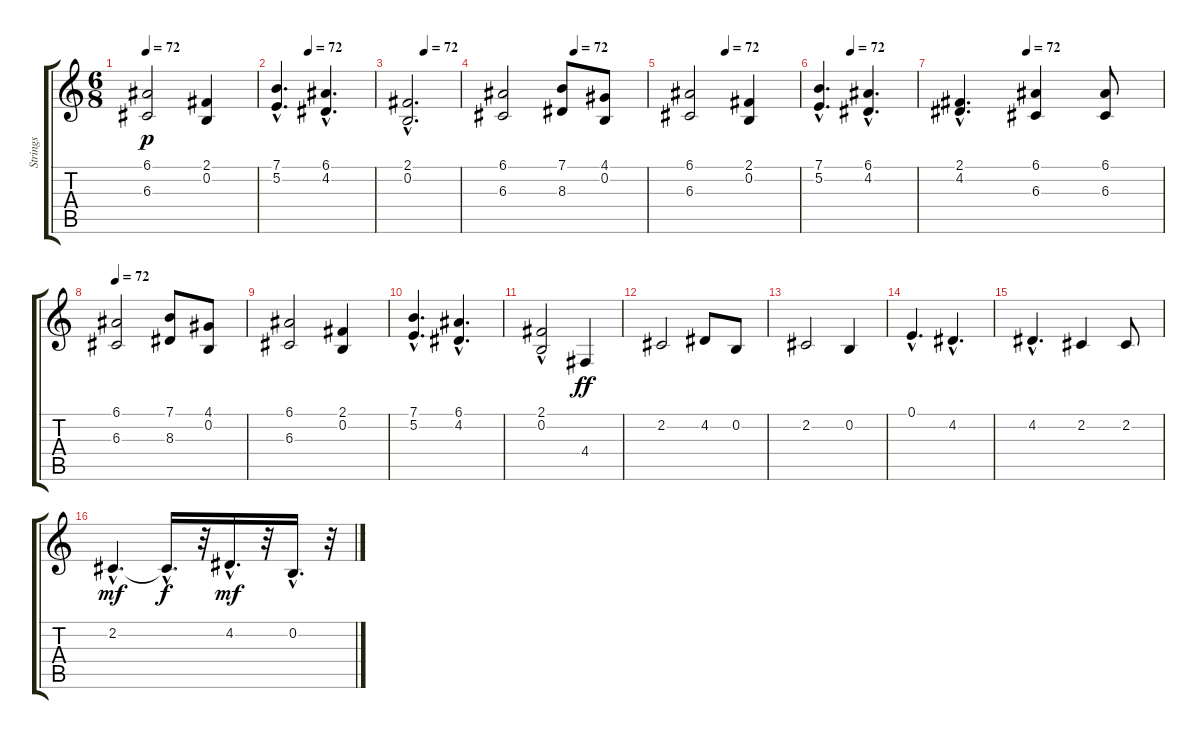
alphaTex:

\track ("Strings" "Strings") {instrument stringensemble1}
\staff {score tabs}
\tuning (E4 B3 G3 D3 A2 E2) {hide}
\ts (6 8)
\tempo 72
\clef g2
\ks c
(6.1 6.3).2{dy p} (2.1 0.2).4 |
\tempo (72 0.3333333333333333)
(7.1{hac} 5.2{hac}).4{d} (6.1{hac} 4.2{hac}).4{d} |
\tempo (72 0.3333333333333333)
(2.1{hac} 0.2{hac}).2{d} |
\tempo (72 0.5)
(6.1 6.3).2 (7.1 8.3).8 (4.1 0.2).8 |
\tempo (72 0.3333333333333333)
(6.1 6.3).2 (2.1 0.2).4 |
\tempo (72 0.3333333333333333)
(7.1{hac} 5.2{hac}).4{d} (6.1{hac} 4.2{hac}).4{d} |
\tempo (72 0.3333333333333333)
(2.1{hac} 4.2{hac}).4{d} (6.1 6.3).4 (6.1 6.3).8 |
\tempo 72
(6.1 6.3).2 (7.1 8.3).8 (4.1 0.2).8 |
(6.1 6.3).2 (2.1 0.2).4 |
(7.1{hac} 5.2{hac}).4{d} (6.1{hac} 4.2{hac}).4{d} |
(2.1{hac} 0.2).2 4.4.4{dy ff} |
2.2.2 4.2.8 0.2.8 |
2.2.2 0.2.4 |
0.1{hac}.4{d} 4.2{hac}.4{d} |
4.2{hac}.4{d} 2.2.4 2.2.8 |
2.2{hac}.4{d dy mf} 2.2{hac t}.16{d dy f} r.32 4.2{hac}.16{d dy mf} r.32 0.2{hac}.16{d} r.32
